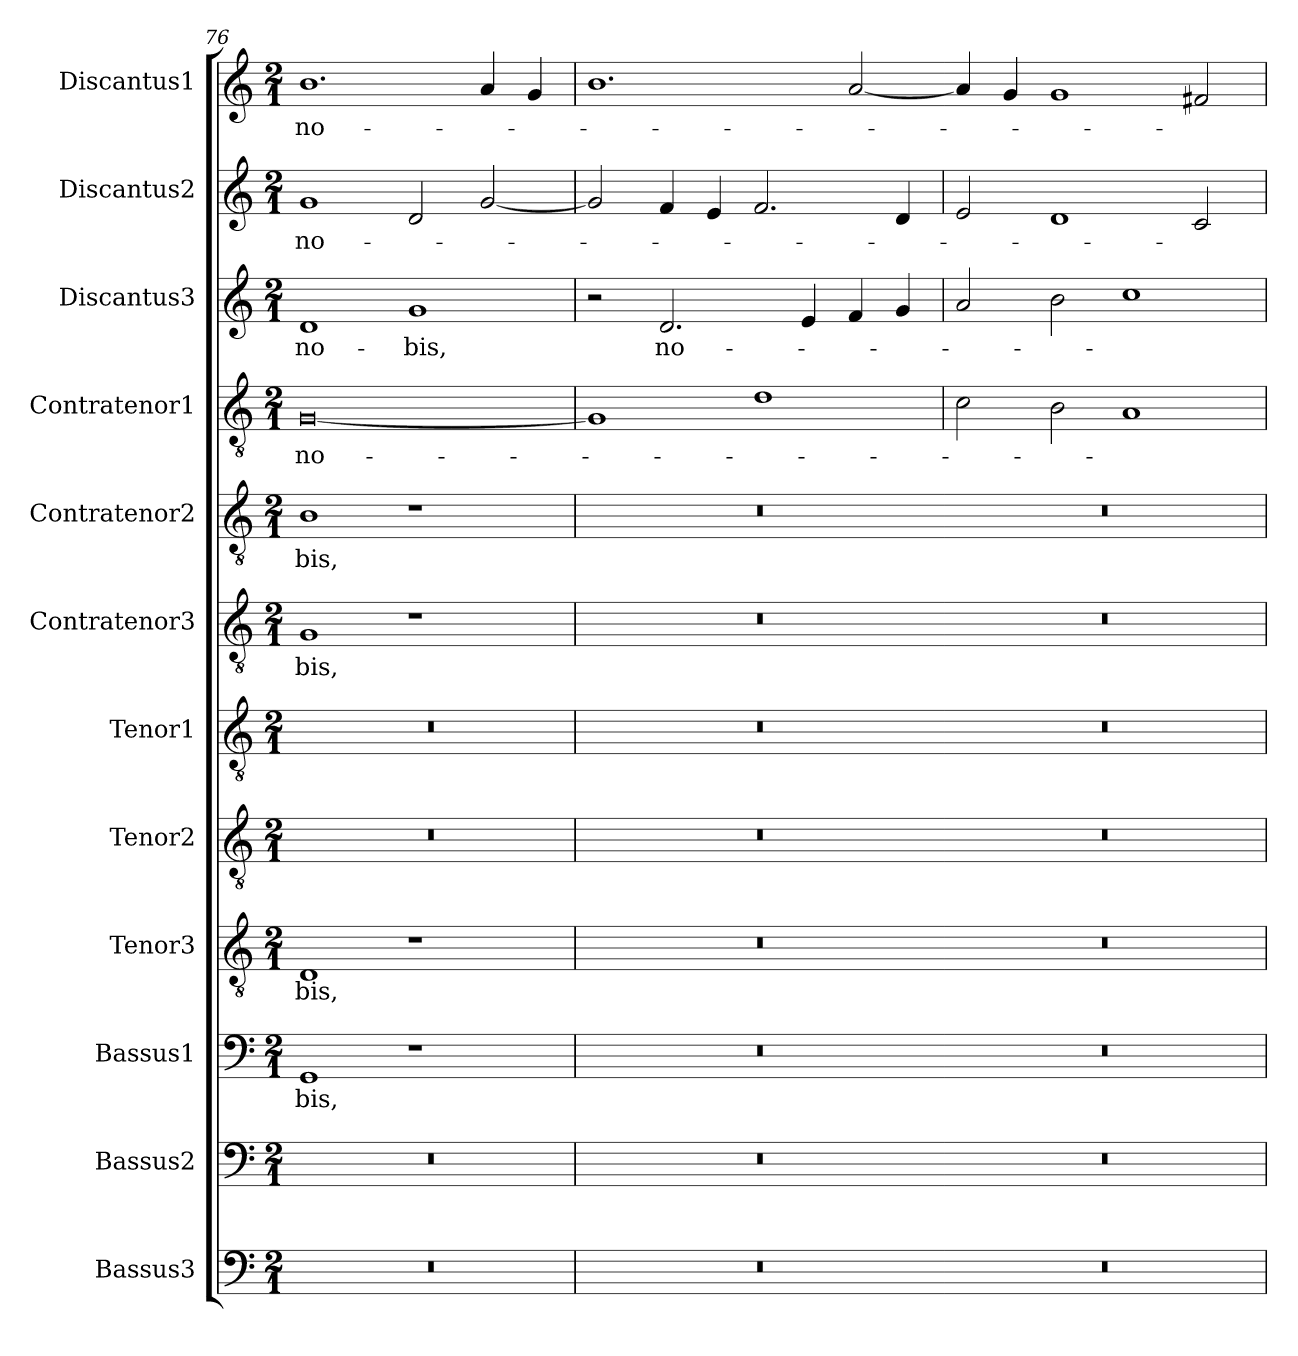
**kern	**kern	**kern	**text	**kern	**text	**kern	**kern	**kern	**text	**kern	**text	**kern	**text	**kern	**text	**kern	**text	**kern	**text
*part12	*part11	*part10	*part10	*part9	*part9	*part8	*part7	*part6	*part6	*part5	*part5	*part4	*part4	*part3	*part3	*part2	*part2	*part1	*part1
*staff12	*staff11	*staff10	*staff10	*staff9	*staff9	*staff8	*staff7	*staff6	*staff6	*staff5	*staff5	*staff4	*staff4	*staff3	*staff3	*staff2	*staff2	*staff1	*staff1
*I"Bassus3	*I"Bassus2	*I"Bassus1	*	*I"Tenor3	*	*I"Tenor2	*I"Tenor1	*I"Contratenor3	*	*I"Contratenor2	*	*I"Contratenor1	*	*I"Discantus3	*	*I"Discantus2	*	*I"Discantus1	*
*I'B3	*I'B2	*I'B1	*	*I'T3	*	*I'T2	*I'T1	*I'Ct3	*	*I'Ct2	*	*I'Ct1	*	*I'D3	*	*I'D2	*	*I'D1	*
*clefF4	*clefF4	*clefF4	*	*clefGv2	*	*clefGv2	*clefGv2	*clefGv2	*	*clefGv2	*	*clefGv2	*	*clefG2	*	*clefG2	*	*clefG2	*
*k[]	*k[]	*k[]	*	*k[]	*	*k[]	*k[]	*k[]	*	*k[]	*	*k[]	*	*k[]	*	*k[]	*	*k[]	*
*M2/1	*M2/1	*M2/1	*	*M2/1	*	*M2/1	*M2/1	*M2/1	*	*M2/1	*	*M2/1	*	*M2/1	*	*M2/1	*	*M2/1	*
=76	=76	=76	=76	=76	=76	=76	=76	=76	=76	=76	=76	=76	=76	=76	=76	=76	=76	=76	=76
0r	0r	1GG/	-bis,	1D/	-bis,	0r	0r	1G/	-bis,	1B\	-bis,	[0G/	no-	1d/	no-	1g/	no-	1.b\	no-
.	.	1r	.	1r	.	.	.	1r	.	1r	.	.	.	1g/	-bis,	2d/	.	.	.
.	.	.	.	.	.	.	.	.	.	.	.	.	.	.	.	[2g/	.	4a/	.
.	.	.	.	.	.	.	.	.	.	.	.	.	.	.	.	.	.	4g/	.
=77	=77	=77	=77	=77	=77	=77	=77	=77	=77	=77	=77	=77	=77	=77	=77	=77	=77	=77	=77
0r	0r	0r	.	0r	.	0r	0r	0r	.	0r	.	1G/]	.	2r	.	2g/]	.	1.b\	.
.	.	.	.	.	.	.	.	.	.	.	.	.	.	2.d/	no-	4f/	.	.	.
.	.	.	.	.	.	.	.	.	.	.	.	.	.	.	.	4e/	.	.	.
.	.	.	.	.	.	.	.	.	.	.	.	1d\	.	.	.	2.f/	.	.	.
.	.	.	.	.	.	.	.	.	.	.	.	.	.	4e/	.	.	.	.	.
.	.	.	.	.	.	.	.	.	.	.	.	.	.	4f/	.	.	.	[2a/	.
.	.	.	.	.	.	.	.	.	.	.	.	.	.	4g/	.	4d/	.	.	.
=78	=78	=78	=78-	=78	=78-	=78	=78	=78	=78-	=78	=78-	=78	=78-	=78	=78-	=78	=78-	=78-	=78-
0r	0r	0r	.	0r	.	0r	0r	0r	.	0r	.	2c\	.	2a/	.	2e/	.	4a/]	.
.	.	.	.	.	.	.	.	.	.	.	.	.	.	.	.	.	.	4g/	.
.	.	.	.	.	.	.	.	.	.	.	.	2B\	.	2b\	.	1d/	.	1g/	.
.	.	.	.	.	.	.	.	.	.	.	.	1A/	.	1cc\	.	.	.	.	.
.	.	.	.	.	.	.	.	.	.	.	.	.	.	.	.	2c/	.	2f#X/	.
=	=	=	=	=	=	=	=	=	=	=	=	=	=	=	=	=	=	=	=
*-	*-	*-	*-	*-	*-	*-	*-	*-	*-	*-	*-	*-	*-	*-	*-	*-	*-	*-	*-
